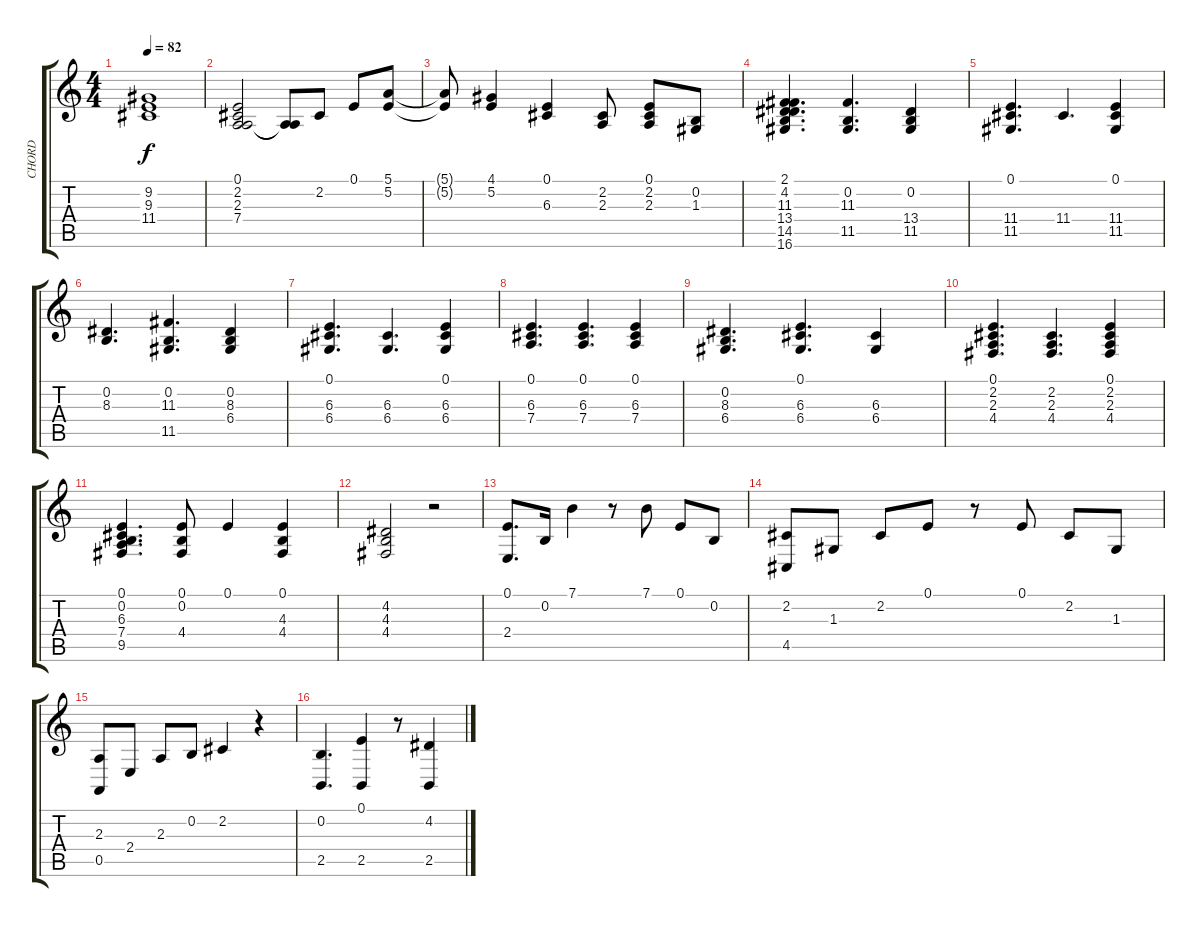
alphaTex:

\track ("CHORD" "CHORD") {instrument electricpiano2}
\staff {score tabs}
\tuning (E4 B3 G3 D3 A2 E2) {hide}
\ts (4 4)
\tempo 82
\clef g2
\ks c
(9.2 9.3 11.4).1{dy f} |
(0.1 2.2 2.3 7.4).2 (2.3{t} 7.4{t}).8 2.2.8 0.1.8 (5.1 5.2).8 |
(5.1{t} 5.2{t}).8 (4.1 5.2).4 (0.1 6.3).4 (2.2 2.3).8 (0.1 2.2 2.3).8 (0.2 1.3).8 |
(2.1 4.2 11.3 13.4 14.5 16.6).4{d} (0.2 11.3 11.5).4{d} (0.2 13.4 11.5).4 |
(0.1 11.4 11.5).4{d} 11.4.4{d} (0.1 11.4 11.5).4 |
(0.2 8.3).4{d} (0.2 11.3 11.5).4{d} (0.2 8.3 6.4).4 |
(0.1 6.3 6.4).4{d} (6.3 6.4).4{d} (0.1 6.3 6.4).4 |
(0.1 6.3 7.4).4{d} (0.1 6.3 7.4).4{d} (0.1 6.3 7.4).4 |
(0.2 8.3 6.4).4{d} (0.1 6.3 6.4).4{d} (6.3 6.4).4 |
(0.1 2.2 2.3 4.4).4{d} (2.2 2.3 4.4).4{d} (0.1 2.2 2.3 4.4).4 |
(0.1 0.2 6.3 7.4 9.5).4{d} (0.1 0.2 4.4).8 0.1.4 (0.1 4.3 4.4).4 |
(4.2 4.3 4.4).2 r.2 |
(0.1 2.4).8{d} 0.2.16 7.1.4 r.8 7.1.8 0.1.8 0.2.8 |
(2.2 4.5).8 1.3.8 2.2.8 0.1.8 r.8 0.1.8 2.2.8 1.3.8 |
(2.3 0.5).8 2.4.8 2.3.8 0.2.8 2.2.4 r.4 |
(0.2 2.5).4{d} (0.1 2.5).4 r.8 (4.2 2.5).4
